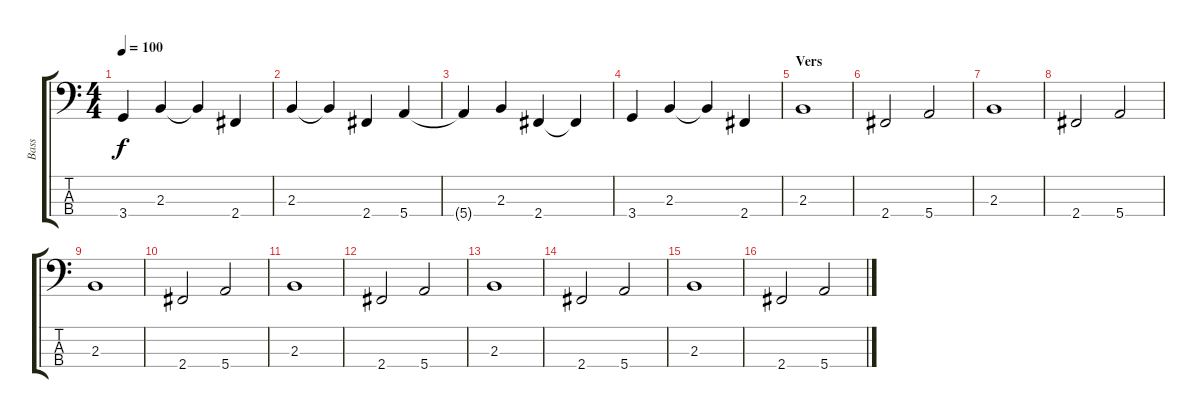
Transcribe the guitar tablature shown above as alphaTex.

\track ("Bass" "Bass") {instrument acousticbass}
\staff {score tabs}
\tuning (G2 D2 A1 E1) {hide}
\ts (4 4)
\tempo 100
\clef f4
\ks c
3.4.4{dy f} 2.3.4 2.3{t}.4 2.4.4 |
2.3.4 2.3{t}.4 2.4.4 5.4.4 |
5.4{t}.4 2.3.4 2.4.4 2.4{t}.4 |
3.4.4 2.3.4 2.3{t}.4 2.4.4 |
\section ("" "Vers")
2.3.1 |
2.4.2 5.4.2 |
2.3.1 |
2.4.2 5.4.2 |
2.3.1 |
2.4.2 5.4.2 |
2.3.1 |
2.4.2 5.4.2 |
2.3.1 |
2.4.2 5.4.2 |
2.3.1 |
2.4.2 5.4.2
